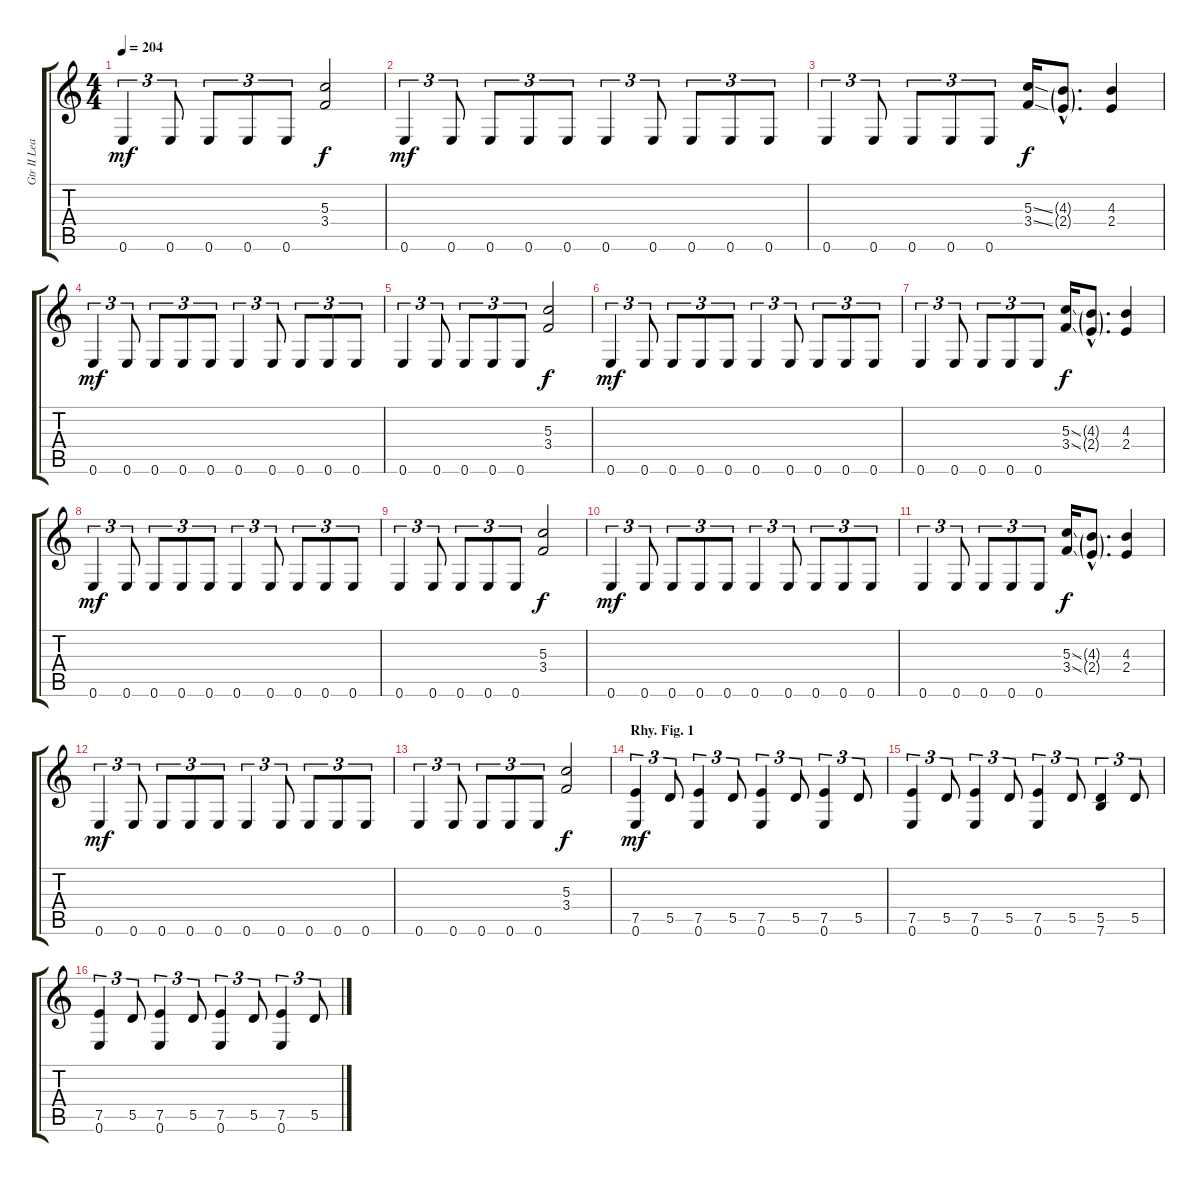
\track ("Gtr II Lead" "Gtr II Lea") {instrument overdrivenguitar}
\staff {score tabs}
\tuning (E4 B3 G3 D3 A2 E2) {hide}
\ts (4 4)
\tempo 204
\clef g2
\ks c
0.6.4{tu (3 2) dy mf} 0.6.8{tu (3 2)} 0.6.8{tu (3 2)} 0.6.8{tu (3 2)} 0.6.8{tu (3 2)} (5.3 3.4).2{dy f} |
0.6.4{tu (3 2) dy mf} 0.6.8{tu (3 2)} 0.6.8{tu (3 2)} 0.6.8{tu (3 2)} 0.6.8{tu (3 2)} 0.6.4{tu (3 2)} 0.6.8{tu (3 2)} 0.6.8{tu (3 2)} 0.6.8{tu (3 2)} 0.6.8{tu (3 2)} |
0.6.4{tu (3 2)} 0.6.8{tu (3 2)} 0.6.8{tu (3 2)} 0.6.8{tu (3 2)} 0.6.8{tu (3 2)} (5.3{ss} 3.4{ss}).16{dy f} (4.3{g hac} 2.4{g hac}).8{d} (4.3 2.4).4 |
0.6.4{tu (3 2) dy mf} 0.6.8{tu (3 2)} 0.6.8{tu (3 2)} 0.6.8{tu (3 2)} 0.6.8{tu (3 2)} 0.6.4{tu (3 2)} 0.6.8{tu (3 2)} 0.6.8{tu (3 2)} 0.6.8{tu (3 2)} 0.6.8{tu (3 2)} |
0.6.4{tu (3 2)} 0.6.8{tu (3 2)} 0.6.8{tu (3 2)} 0.6.8{tu (3 2)} 0.6.8{tu (3 2)} (5.3 3.4).2{dy f} |
0.6.4{tu (3 2) dy mf} 0.6.8{tu (3 2)} 0.6.8{tu (3 2)} 0.6.8{tu (3 2)} 0.6.8{tu (3 2)} 0.6.4{tu (3 2)} 0.6.8{tu (3 2)} 0.6.8{tu (3 2)} 0.6.8{tu (3 2)} 0.6.8{tu (3 2)} |
0.6.4{tu (3 2)} 0.6.8{tu (3 2)} 0.6.8{tu (3 2)} 0.6.8{tu (3 2)} 0.6.8{tu (3 2)} (5.3{ss} 3.4{ss}).16{dy f} (4.3{g hac} 2.4{g hac}).8{d} (4.3 2.4).4 |
0.6.4{tu (3 2) dy mf} 0.6.8{tu (3 2)} 0.6.8{tu (3 2)} 0.6.8{tu (3 2)} 0.6.8{tu (3 2)} 0.6.4{tu (3 2)} 0.6.8{tu (3 2)} 0.6.8{tu (3 2)} 0.6.8{tu (3 2)} 0.6.8{tu (3 2)} |
0.6.4{tu (3 2)} 0.6.8{tu (3 2)} 0.6.8{tu (3 2)} 0.6.8{tu (3 2)} 0.6.8{tu (3 2)} (5.3 3.4).2{dy f} |
0.6.4{tu (3 2) dy mf} 0.6.8{tu (3 2)} 0.6.8{tu (3 2)} 0.6.8{tu (3 2)} 0.6.8{tu (3 2)} 0.6.4{tu (3 2)} 0.6.8{tu (3 2)} 0.6.8{tu (3 2)} 0.6.8{tu (3 2)} 0.6.8{tu (3 2)} |
0.6.4{tu (3 2)} 0.6.8{tu (3 2)} 0.6.8{tu (3 2)} 0.6.8{tu (3 2)} 0.6.8{tu (3 2)} (5.3{ss} 3.4{ss}).16{dy f} (4.3{g hac} 2.4{g hac}).8{d} (4.3 2.4).4 |
0.6.4{tu (3 2) dy mf} 0.6.8{tu (3 2)} 0.6.8{tu (3 2)} 0.6.8{tu (3 2)} 0.6.8{tu (3 2)} 0.6.4{tu (3 2)} 0.6.8{tu (3 2)} 0.6.8{tu (3 2)} 0.6.8{tu (3 2)} 0.6.8{tu (3 2)} |
0.6.4{tu (3 2)} 0.6.8{tu (3 2)} 0.6.8{tu (3 2)} 0.6.8{tu (3 2)} 0.6.8{tu (3 2)} (5.3 3.4).2{dy f} |
\section ("" "Rhy. Fig. 1")
(7.5 0.6).4{tu (3 2) dy mf} 5.5.8{tu (3 2)} (7.5 0.6).4{tu (3 2)} 5.5.8{tu (3 2)} (7.5 0.6).4{tu (3 2)} 5.5.8{tu (3 2)} (7.5 0.6).4{tu (3 2)} 5.5.8{tu (3 2)} |
(7.5 0.6).4{tu (3 2)} 5.5.8{tu (3 2)} (7.5 0.6).4{tu (3 2)} 5.5.8{tu (3 2)} (7.5 0.6).4{tu (3 2)} 5.5.8{tu (3 2)} (5.5 7.6).4{tu (3 2)} 5.5.8{tu (3 2)} |
(7.5 0.6).4{tu (3 2)} 5.5.8{tu (3 2)} (7.5 0.6).4{tu (3 2)} 5.5.8{tu (3 2)} (7.5 0.6).4{tu (3 2)} 5.5.8{tu (3 2)} (7.5 0.6).4{tu (3 2)} 5.5.8{tu (3 2)}
